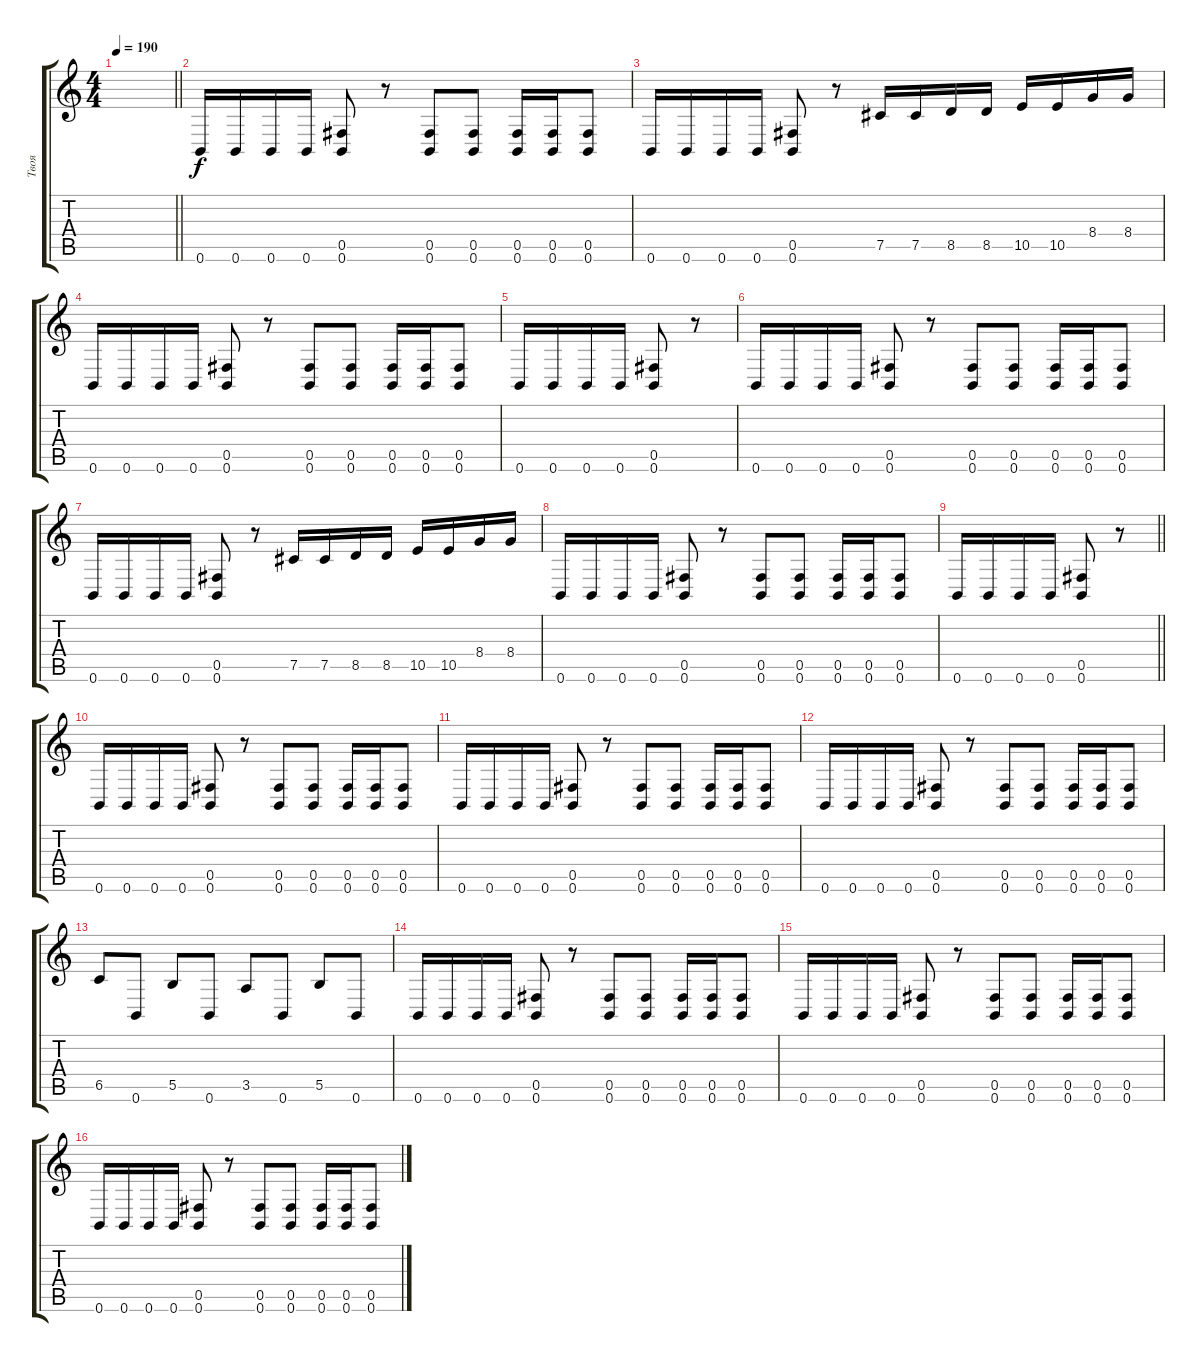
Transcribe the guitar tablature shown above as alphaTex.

\track ("Твоя" "Твоя") {instrument overdrivenguitar}
\staff {score tabs}
\tuning (Db4 Ab3 E3 B2 Gb2 B1) {hide}
\ts (4 4)
\tempo 190
\clef g2
\barLineRight lightlight
\ks c
|
0.6.16 0.6.16 0.6.16 0.6.16 (0.5 0.6).8 r.8 (0.5 0.6).8 (0.5 0.6).8 (0.5 0.6).16 (0.5 0.6).16 (0.5 0.6).8 |
0.6.16 0.6.16 0.6.16 0.6.16 (0.5 0.6).8 r.8 7.5.16 7.5.16 8.5.16 8.5.16 10.5.16 10.5.16 8.4.16 8.4.16 |
0.6.16 0.6.16 0.6.16 0.6.16 (0.5 0.6).8 r.8 (0.5 0.6).8 (0.5 0.6).8 (0.5 0.6).16 (0.5 0.6).16 (0.5 0.6).8 |
0.6.16 0.6.16 0.6.16 0.6.16 (0.5 0.6).8 r.8 |
0.6.16 0.6.16 0.6.16 0.6.16 (0.5 0.6).8 r.8 (0.5 0.6).8 (0.5 0.6).8 (0.5 0.6).16 (0.5 0.6).16 (0.5 0.6).8 |
0.6.16 0.6.16 0.6.16 0.6.16 (0.5 0.6).8 r.8 7.5.16 7.5.16 8.5.16 8.5.16 10.5.16 10.5.16 8.4.16 8.4.16 |
0.6.16 0.6.16 0.6.16 0.6.16 (0.5 0.6).8 r.8 (0.5 0.6).8 (0.5 0.6).8 (0.5 0.6).16 (0.5 0.6).16 (0.5 0.6).8 |
\barLineRight lightlight
0.6.16 0.6.16 0.6.16 0.6.16 (0.5 0.6).8 r.8 |
0.6.16 0.6.16 0.6.16 0.6.16 (0.5 0.6).8 r.8 (0.5 0.6).8 (0.5 0.6).8 (0.5 0.6).16 (0.5 0.6).16 (0.5 0.6).8 |
0.6.16 0.6.16 0.6.16 0.6.16 (0.5 0.6).8 r.8 (0.5 0.6).8 (0.5 0.6).8 (0.5 0.6).16 (0.5 0.6).16 (0.5 0.6).8 |
0.6.16 0.6.16 0.6.16 0.6.16 (0.5 0.6).8 r.8 (0.5 0.6).8 (0.5 0.6).8 (0.5 0.6).16 (0.5 0.6).16 (0.5 0.6).8 |
6.5.8 0.6.8 5.5.8 0.6.8 3.5.8 0.6.8 5.5.8 0.6.8 |
0.6.16 0.6.16 0.6.16 0.6.16 (0.5 0.6).8 r.8 (0.5 0.6).8 (0.5 0.6).8 (0.5 0.6).16 (0.5 0.6).16 (0.5 0.6).8 |
0.6.16 0.6.16 0.6.16 0.6.16 (0.5 0.6).8 r.8 (0.5 0.6).8 (0.5 0.6).8 (0.5 0.6).16 (0.5 0.6).16 (0.5 0.6).8 |
0.6.16 0.6.16 0.6.16 0.6.16 (0.5 0.6).8 r.8 (0.5 0.6).8 (0.5 0.6).8 (0.5 0.6).16 (0.5 0.6).16 (0.5 0.6).8
